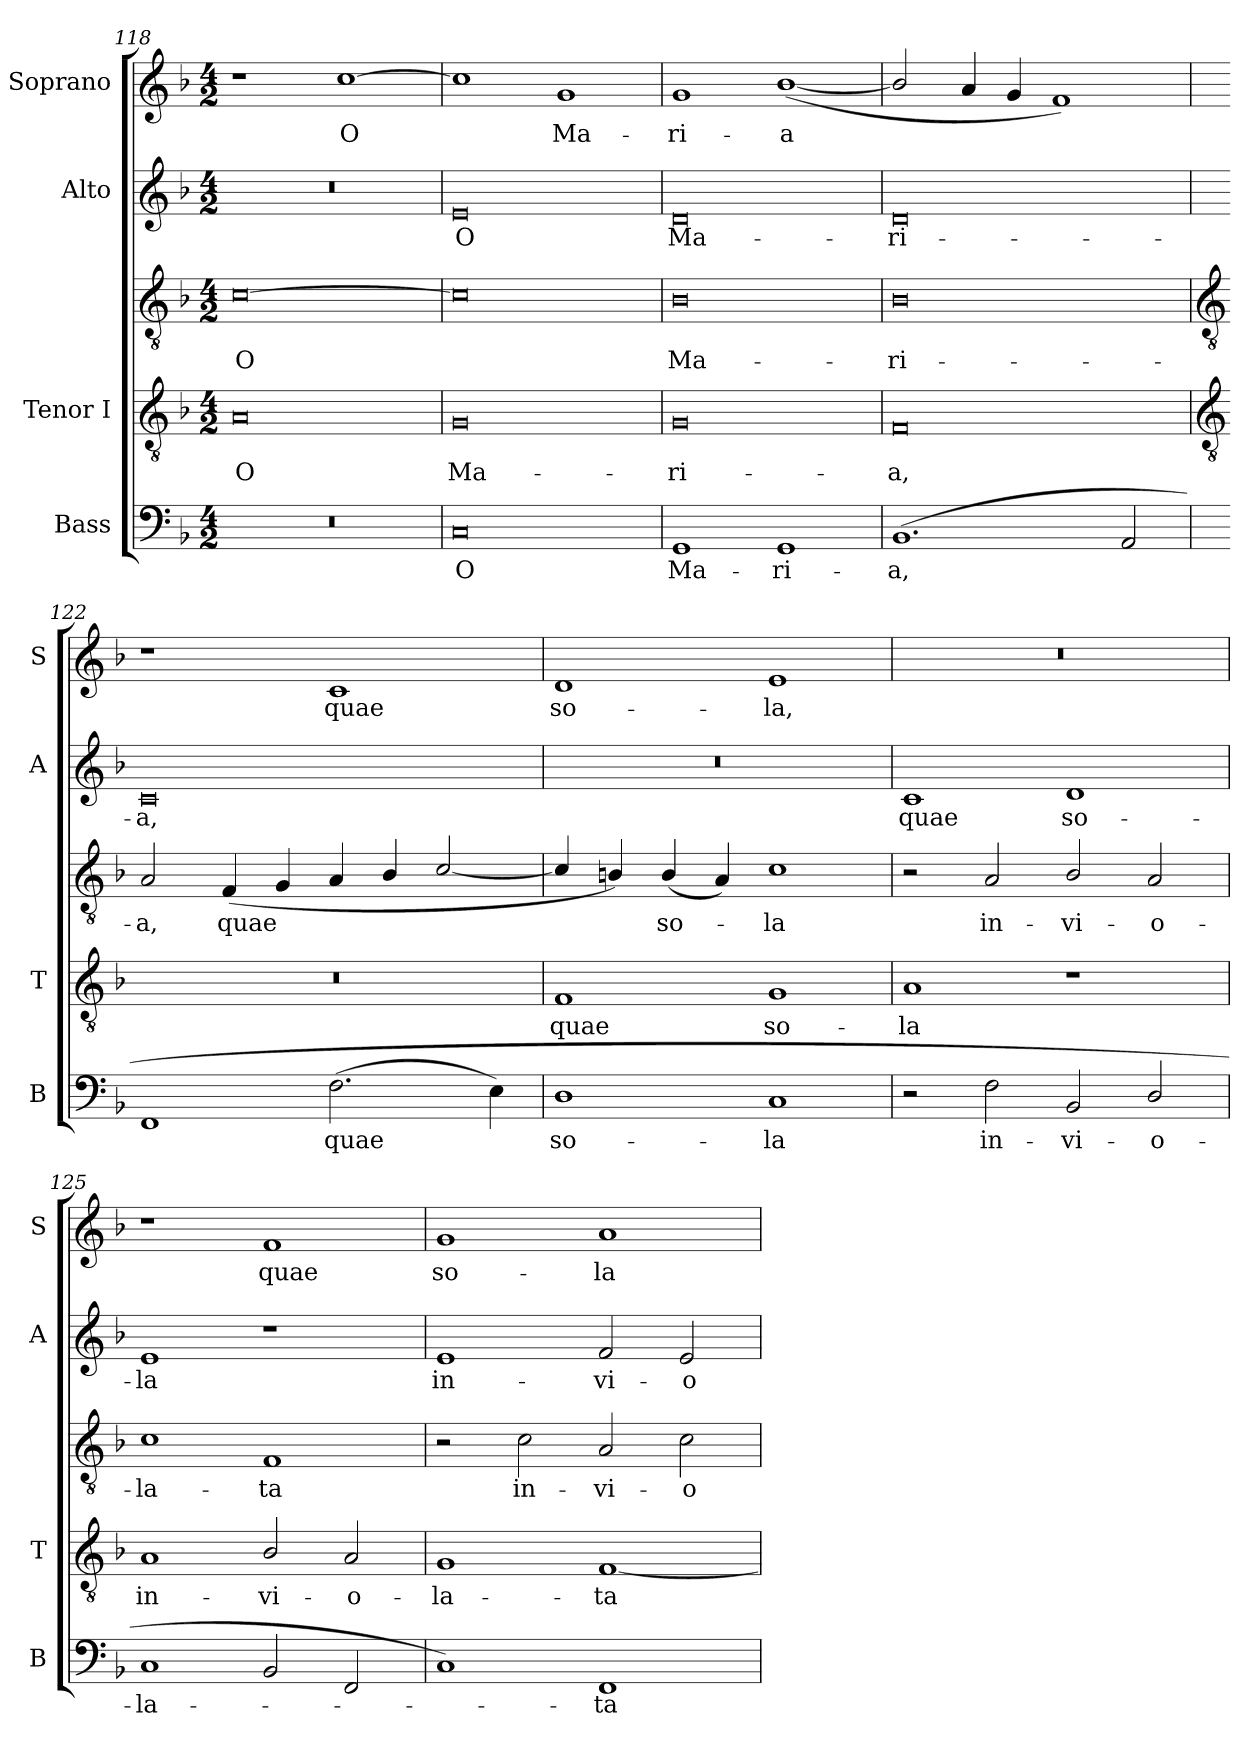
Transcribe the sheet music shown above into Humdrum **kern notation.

**kern	**text	**kern	**text	**kern	**text	**kern	**text	**kern	**text
*part4	*part4	*part3	*part3	*part3	*part3	*part2	*part2	*part1	*part1
*staff5	*staff5	*staff4	*staff4	*staff3	*staff3	*staff2	*staff2	*staff1	*staff1
*I"Bass	*	*I"Tenor I	*	*	*	*I"Alto	*	*I"Soprano	*
*I'B	*	*I'T	*	*	*	*I'A	*	*I'S	*
*clefF4	*	*clefGv2	*	*clefGv2	*	*clefG2	*	*clefG2	*
*k[b-]	*	*k[b-]	*	*k[b-]	*	*k[b-]	*	*k[b-]	*
*F:	*	*F:	*	*F:	*	*F:	*	*F:	*
*M4/2	*	*M4/2	*	*M4/2	*	*M4/2	*	*M4/2	*
=118	=118	=118	=118	=118	=118	=118	=118	=118	=118
!	!	!	!LO:LY:b	!	!LO:LY:b	!	!	!	!
0r	.	0A	O	[0c	O	0r	.	1r	.
!	!	!	!	!	!	!	!	!	!LO:LY:b
.	.	.	.	.	.	.	.	[1cc	O
=119	=119	=119	=119	=119	=119	=119	=119	=119	=119
!	!LO:LY:b	!	!LO:LY:b	!	!	!	!LO:LY:b	!	!
0C	O	0G	Ma-	0c]	.	0e	O	1cc]	.
!	!	!	!	!	!	!	!	!	!LO:LY:b
.	.	.	.	.	.	.	.	1g	Ma-
=120	=120	=120	=120	=120	=120	=120	=120	=120	=120
!	!LO:LY:b	!	!LO:LY:b	!	!LO:LY:b	!	!LO:LY:b	!	!LO:LY:b
1GG	Ma-	0G	-ri-	0B-	-Ma-	0d	Ma-	1g	-ri-
!	!LO:LY:b	!	!	!	!	!	!	!	!LO:LY:b
1GG	-ri-	.	.	.	.	.	.	(<[1b-/	-a
=121	=121	=121	=121	=121	=121	=121	=121	=121	=121
!	!LO:LY:b	!	!LO:LY:b	!	!LO:LY:b	!	!LO:LY:b	!	!
(<1.BB-	-a,	0F	-a,	0B-	-ri-	0d	-ri-	2b-/]	.
.	.	.	.	.	.	.	.	4a	.
.	.	.	.	.	.	.	.	4g	.
.	.	.	.	.	.	.	.	1f)	.
2AA	.	.	.	.	.	.	.	.	.
!!LO:LB:g=z
=122	=122	=122	=122	=122	=122	=122	=122	=122	=122
*	*	*clefGv2	*	*clefGv2	*	*	*	*	*
!	!	!	!	!	!LO:LY:b	!	!LO:LY:b	!	!
1FF	.	0r	.	2A	a,	0c	-a,	1r	.
!	!	!	!	!	!LO:LY:b	!	!	!	!
.	.	.	.	(<4F	quae	.	.	.	.
.	.	.	.	4G	.	.	.	.	.
!	!LO:LY:b	!	!	!	!	!	!	!	!LO:LY:b
(>2.F	quae	.	.	4A	.	.	.	1c	quae
.	.	.	.	4B-/	.	.	.	.	.
.	.	.	.	[2c/	.	.	.	.	.
4E)	.	.	.	.	.	.	.	.	.
=123	=123	=123	=123	=123	=123	=123	=123	=123	=123
!	!LO:LY:b	!	!LO:LY:b	!	!	!	!	!	!LO:LY:b
1D	so-	1F	quae	4c/]	.	0r	.	1d	so-
.	.	.	.	4Bn/)	.	.	.	.	.
!	!	!	!	!	!LO:LY:b	!	!	!	!
.	.	.	.	(<4B/	so-	.	.	.	.
.	.	.	.	4A)	.	.	.	.	.
!	!LO:LY:b	!	!LO:LY:b	!	!LO:LY:b	!	!	!	!LO:LY:b
1C	-la	1G	so-	1c	la	.	.	1e	-la,
=124	=124	=124	=124	=124	=124	=124	=124	=124	=124
!	!	!	!LO:LY:b	!	!	!	!LO:LY:b	!	!
2r	.	1A	-la	2r	.	1c	quae	0r	.
!	!LO:LY:b	!	!	!	!LO:LY:b	!	!	!	!
2F	in-	.	.	2A	-in-	.	.	.	.
!	!LO:LY:b	!	!	!	!LO:LY:b	!	!LO:LY:b	!	!
2BB-	-vi-	1r	.	2B-/	-vi-	1d	so-	.	.
!	!LO:LY:b	!	!	!	!LO:LY:b	!	!	!	!
2D/	-o-	.	.	2A	-o-	.	.	.	.
=125	=125	=125	=125	=125	=125	=125	=125	=125	=125
!	!LO:LY:b	!	!LO:LY:b	!	!LO:LY:b	!	!LO:LY:b	!	!
1C	-la-	1A	in-	1c	la-	1e	-la	1r	.
!	!	!	!LO:LY:b	!	!LO:LY:b	!	!	!	!LO:LY:b
2BB-	.	2B-/	-vi-	1F	-ta	1r	.	1f	quae
!	!	!	!LO:LY:b	!	!	!	!	!	!
2FF	.	2A	-o-	.	.	.	.	.	.
=126	=126	=126	=126	=126	=126	=126	=126	=126	=126
!	!	!	!LO:LY:b	!	!	!	!LO:LY:b	!	!LO:LY:b
1C)	.	1G	-la-	2r	.	1e	in-	1g	so-
!	!	!	!	!	!LO:LY:b	!	!	!	!
.	.	.	.	2c	-in-	.	.	.	.
!	!LO:LY:b	!	!LO:LY:b	!	!LO:LY:b	!	!LO:LY:b	!	!LO:LY:b
1FF	ta	[1F	-ta	2A	-vi-	2f	-vi-	1a	-la
!	!	!	!	!	!LO:LY:b	!	!LO:LY:b	!	!
.	.	.	.	2c	-o-	2e	-o-	.	.
=	=	=	=	=	=	=	=	=	=
*-	*-	*-	*-	*-	*-	*-	*-	*-	*-
